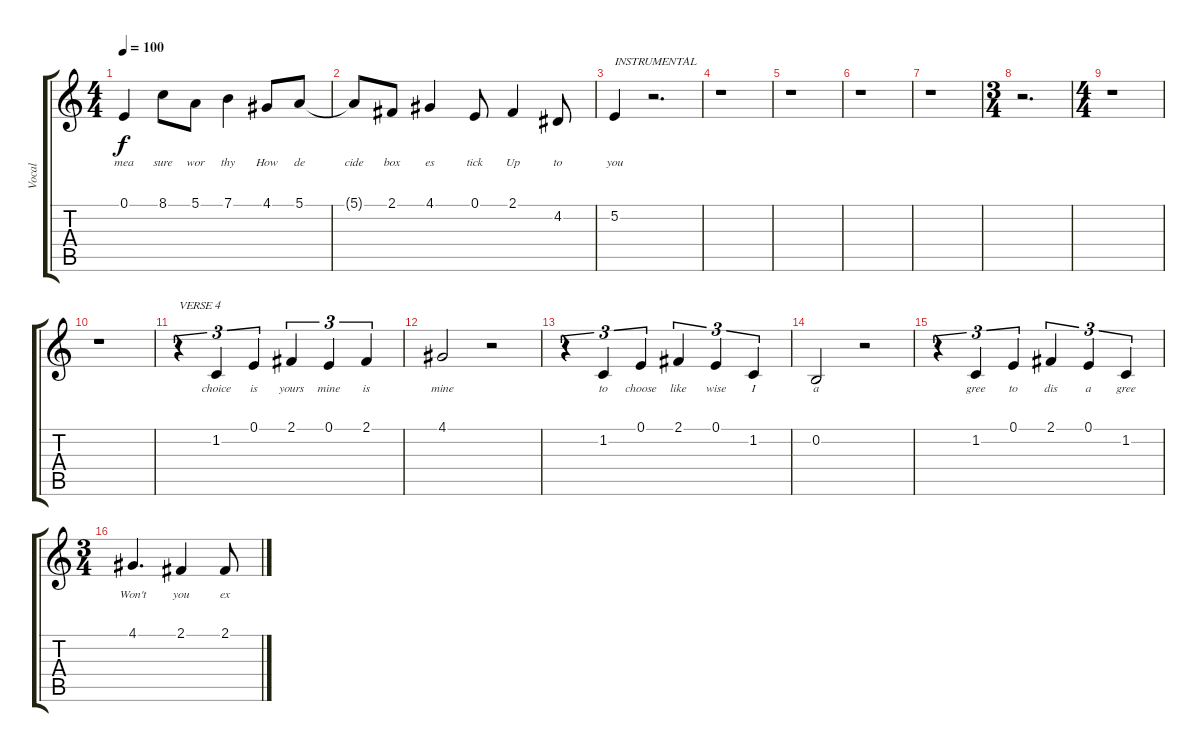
\track ("Vocal" "Vocal") {instrument acousticgrandpiano}
\staff {score tabs}
\tuning (E4 B3 G3 D3 A2 E2) {hide}
\ts (4 4)
\tempo 100
\clef g2
\ks c
0.1.4{lyrics (0 "mea") lyrics (1 "") lyrics (2 "") lyrics (3 "") lyrics (4 "") dy f} 8.1.8{lyrics (0 "sure") lyrics (1 "") lyrics (2 "") lyrics (3 "") lyrics (4 "")} 5.1.8{lyrics (0 "wor") lyrics (1 "") lyrics (2 "") lyrics (3 "") lyrics (4 "")} 7.1.4{lyrics (0 "thy") lyrics (1 "") lyrics (2 "") lyrics (3 "") lyrics (4 "")} 4.1.8{lyrics (0 "How") lyrics (1 "") lyrics (2 "") lyrics (3 "") lyrics (4 "")} 5.1.8{lyrics (0 "de") lyrics (1 "") lyrics (2 "") lyrics (3 "") lyrics (4 "")} |
5.1{t}.8{lyrics (0 "cide") lyrics (1 "") lyrics (2 "") lyrics (3 "") lyrics (4 "")} 2.1.8{lyrics (0 "box") lyrics (1 "") lyrics (2 "") lyrics (3 "") lyrics (4 "")} 4.1.4{lyrics (0 "es") lyrics (1 "") lyrics (2 "") lyrics (3 "") lyrics (4 "")} 0.1.8{lyrics (0 "tick") lyrics (1 "") lyrics (2 "") lyrics (3 "") lyrics (4 "")} 2.1.4{lyrics (0 "Up") lyrics (1 "") lyrics (2 "") lyrics (3 "") lyrics (4 "")} 4.2.8{lyrics (0 "to") lyrics (1 "") lyrics (2 "") lyrics (3 "") lyrics (4 "")} |
5.2.4{txt "INSTRUMENTAL" lyrics (0 "you") lyrics (1 "") lyrics (2 "") lyrics (3 "") lyrics (4 "")} r.2{d} |
r.1 |
r.1 |
r.1 |
r.1 |
\ts (3 4)
r.2{d} |
\ts (4 4)
r.1 |
r.1 |
r.4{tu (3 2) txt "VERSE 4"} 1.2.4{tu (3 2) lyrics (0 "choice") lyrics (1 "") lyrics (2 "") lyrics (3 "") lyrics (4 "")} 0.1.4{tu (3 2) lyrics (0 "is") lyrics (1 "") lyrics (2 "") lyrics (3 "") lyrics (4 "")} 2.1.4{tu (3 2) lyrics (0 "yours") lyrics (1 "") lyrics (2 "") lyrics (3 "") lyrics (4 "")} 0.1.4{tu (3 2) lyrics (0 "mine") lyrics (1 "") lyrics (2 "") lyrics (3 "") lyrics (4 "")} 2.1.4{tu (3 2) lyrics (0 "is") lyrics (1 "") lyrics (2 "") lyrics (3 "") lyrics (4 "")} |
4.1.2{lyrics (0 "mine") lyrics (1 "") lyrics (2 "") lyrics (3 "") lyrics (4 "")} r.2 |
r.4{tu (3 2)} 1.2.4{tu (3 2) lyrics (0 "to") lyrics (1 "") lyrics (2 "") lyrics (3 "") lyrics (4 "")} 0.1.4{tu (3 2) lyrics (0 "choose") lyrics (1 "") lyrics (2 "") lyrics (3 "") lyrics (4 "")} 2.1.4{tu (3 2) lyrics (0 "like") lyrics (1 "") lyrics (2 "") lyrics (3 "") lyrics (4 "")} 0.1.4{tu (3 2) lyrics (0 "wise") lyrics (1 "") lyrics (2 "") lyrics (3 "") lyrics (4 "")} 1.2.4{tu (3 2) lyrics (0 "I") lyrics (1 "") lyrics (2 "") lyrics (3 "") lyrics (4 "")} |
0.2.2{lyrics (0 "a") lyrics (1 "") lyrics (2 "") lyrics (3 "") lyrics (4 "")} r.2 |
r.4{tu (3 2)} 1.2.4{tu (3 2) lyrics (0 "gree") lyrics (1 "") lyrics (2 "") lyrics (3 "") lyrics (4 "")} 0.1.4{tu (3 2) lyrics (0 "to") lyrics (1 "") lyrics (2 "") lyrics (3 "") lyrics (4 "")} 2.1.4{tu (3 2) lyrics (0 "dis") lyrics (1 "") lyrics (2 "") lyrics (3 "") lyrics (4 "")} 0.1.4{tu (3 2) lyrics (0 "a") lyrics (1 "") lyrics (2 "") lyrics (3 "") lyrics (4 "")} 1.2.4{tu (3 2) lyrics (0 "gree") lyrics (1 "") lyrics (2 "") lyrics (3 "") lyrics (4 "")} |
\ts (3 4)
4.1.4{d lyrics (0 "Won't") lyrics (1 "") lyrics (2 "") lyrics (3 "") lyrics (4 "")} 2.1.4{lyrics (0 "you") lyrics (1 "") lyrics (2 "") lyrics (3 "") lyrics (4 "")} 2.1.8{lyrics (0 "ex") lyrics (1 "") lyrics (2 "") lyrics (3 "") lyrics (4 "")}
